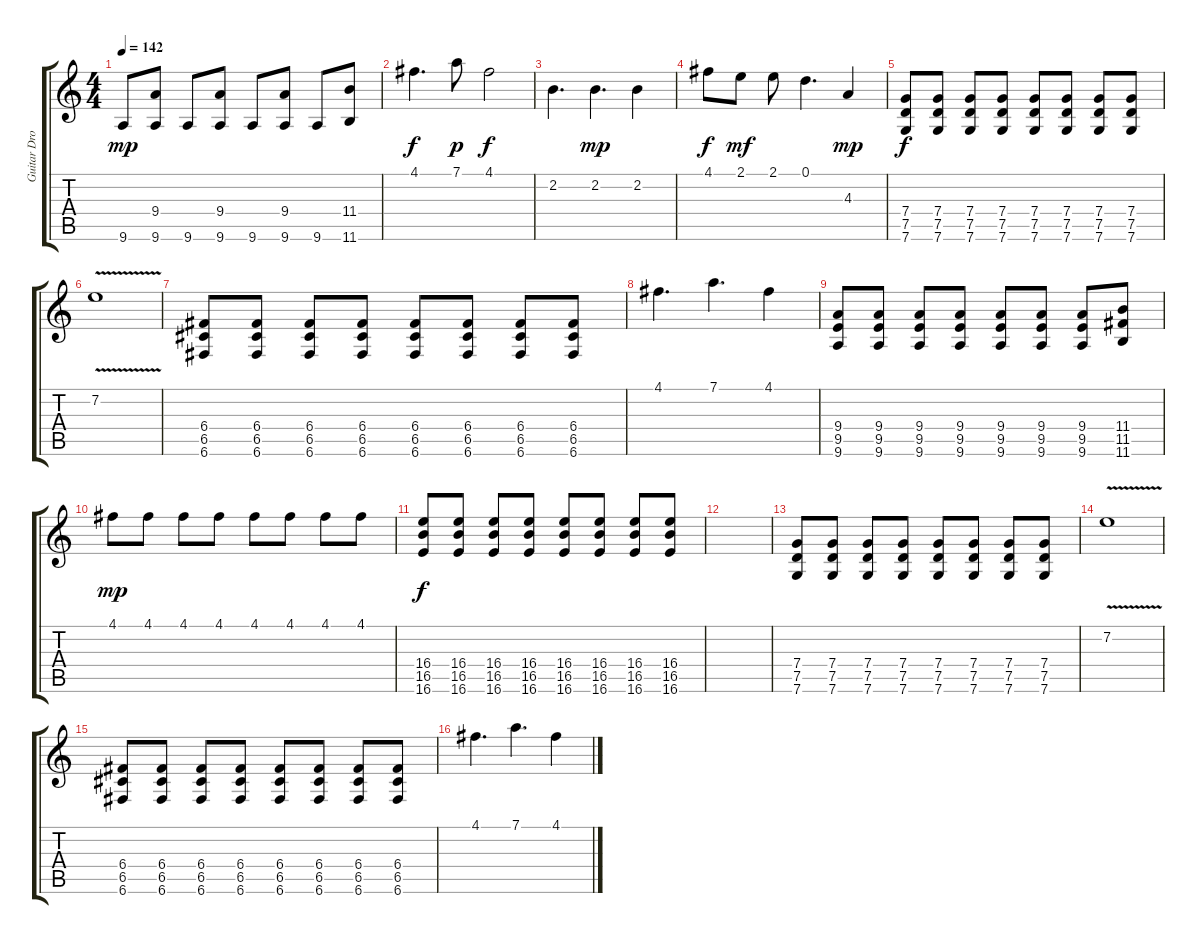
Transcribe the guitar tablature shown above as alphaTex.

\track ("Guitar Drop C" "Guitar Dro") {instrument distortionguitar}
\staff {score tabs}
\tuning (D4 A3 F3 C3 G2 C2) {hide}
\ts (4 4)
\tempo 142
\clef g2
\ks c
9.6.8{dy mp} (9.4 9.6).8 9.6.8 (9.4 9.6).8 9.6.8 (9.4 9.6).8 9.6.8 (11.4 11.6).8 |
4.1.4{d dy f} 7.1.8{dy p} 4.1.2{dy f} |
2.2.4{d} 2.2.4{d dy mp} 2.2.4 |
4.1.8{dy f} 2.1.8{dy mf} 2.1.8 0.1.4{d} 4.3.4{dy mp} |
(7.4 7.5 7.6).8{dy f} (7.4 7.5 7.6).8 (7.4 7.5 7.6).8 (7.4 7.5 7.6).8 (7.4 7.5 7.6).8 (7.4 7.5 7.6).8 (7.4 7.5 7.6).8 (7.4 7.5 7.6).8 |
7.2{v}.1 |
(6.4 6.5 6.6).8 (6.4 6.5 6.6).8 (6.4 6.5 6.6).8 (6.4 6.5 6.6).8 (6.4 6.5 6.6).8 (6.4 6.5 6.6).8 (6.4 6.5 6.6).8 (6.4 6.5 6.6).8 |
4.1.4{d} 7.1.4{d} 4.1.4 |
(9.4 9.5 9.6).8 (9.4 9.5 9.6).8 (9.4 9.5 9.6).8 (9.4 9.5 9.6).8 (9.4 9.5 9.6).8 (9.4 9.5 9.6).8 (9.4 9.5 9.6).8 (11.4 11.5 11.6).8 |
4.1.8{dy mp} 4.1.8 4.1.8 4.1.8 4.1.8 4.1.8 4.1.8 4.1.8 |
(16.4 16.5 16.6).8{dy f} (16.4 16.5 16.6).8 (16.4 16.5 16.6).8 (16.4 16.5 16.6).8 (16.4 16.5 16.6).8 (16.4 16.5 16.6).8 (16.4 16.5 16.6).8 (16.4 16.5 16.6).8 |
|
(7.4 7.5 7.6).8 (7.4 7.5 7.6).8 (7.4 7.5 7.6).8 (7.4 7.5 7.6).8 (7.4 7.5 7.6).8 (7.4 7.5 7.6).8 (7.4 7.5 7.6).8 (7.4 7.5 7.6).8 |
7.2{v}.1 |
(6.4 6.5 6.6).8 (6.4 6.5 6.6).8 (6.4 6.5 6.6).8 (6.4 6.5 6.6).8 (6.4 6.5 6.6).8 (6.4 6.5 6.6).8 (6.4 6.5 6.6).8 (6.4 6.5 6.6).8 |
4.1.4{d} 7.1.4{d} 4.1.4
